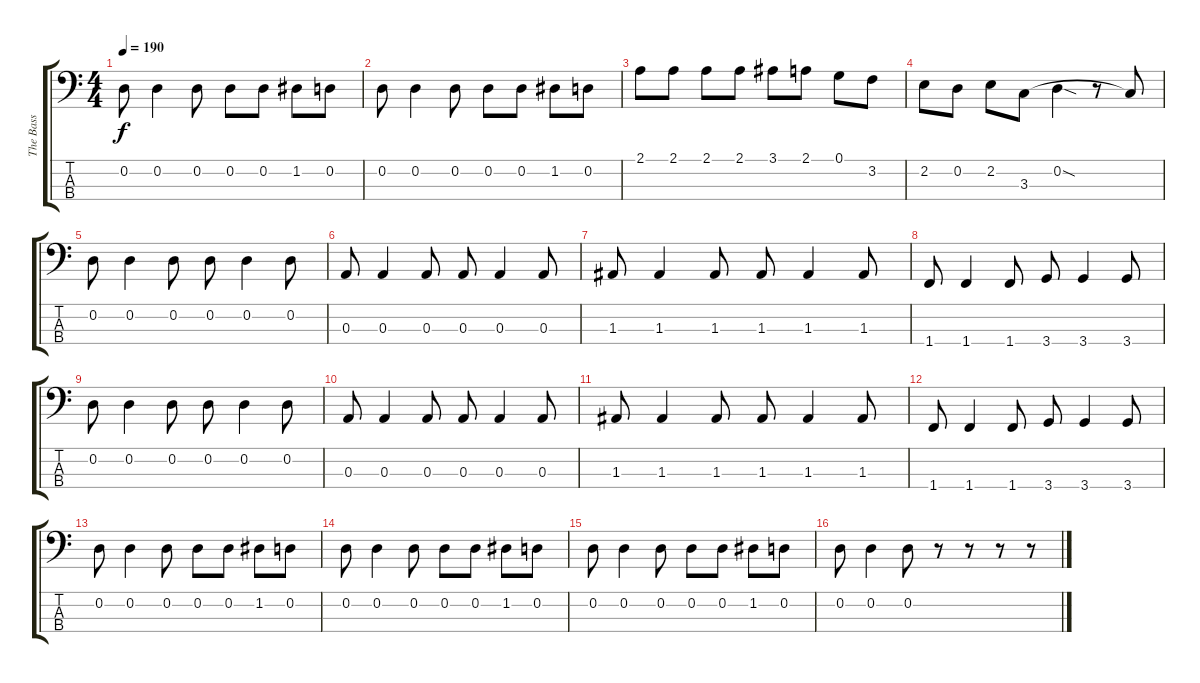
\track ("The Bass" "The Bass") {instrument electricbassfinger}
\staff {score tabs}
\tuning (G2 D2 A1 E1) {hide}
\ts (4 4)
\tempo 190
\clef f4
\ks c
0.2.8{dy f} 0.2.4 0.2.8 0.2.8 0.2.8 1.2.8 0.2.8 |
0.2.8 0.2.4 0.2.8 0.2.8 0.2.8 1.2.8 0.2.8 |
2.1.8 2.1.8 2.1.8 2.1.8 3.1.8 2.1.8 0.1.8 3.2.8 |
2.2.8 0.2.8 2.2.8 3.3.8 0.2{sod}.4 r.8 3.3{t}.8 |
0.2.8 0.2.4 0.2.8 0.2.8 0.2.4 0.2.8 |
0.3.8 0.3.4 0.3.8 0.3.8 0.3.4 0.3.8 |
1.3.8 1.3.4 1.3.8 1.3.8 1.3.4 1.3.8 |
1.4.8 1.4.4 1.4.8 3.4.8 3.4.4 3.4.8 |
0.2.8 0.2.4 0.2.8 0.2.8 0.2.4 0.2.8 |
0.3.8 0.3.4 0.3.8 0.3.8 0.3.4 0.3.8 |
1.3.8 1.3.4 1.3.8 1.3.8 1.3.4 1.3.8 |
1.4.8 1.4.4 1.4.8 3.4.8 3.4.4 3.4.8 |
0.2.8 0.2.4 0.2.8 0.2.8 0.2.8 1.2.8 0.2.8 |
0.2.8 0.2.4 0.2.8 0.2.8 0.2.8 1.2.8 0.2.8 |
0.2.8 0.2.4 0.2.8 0.2.8 0.2.8 1.2.8 0.2.8 |
0.2.8 0.2.4 0.2.8 r.8 r.8 r.8 r.8
